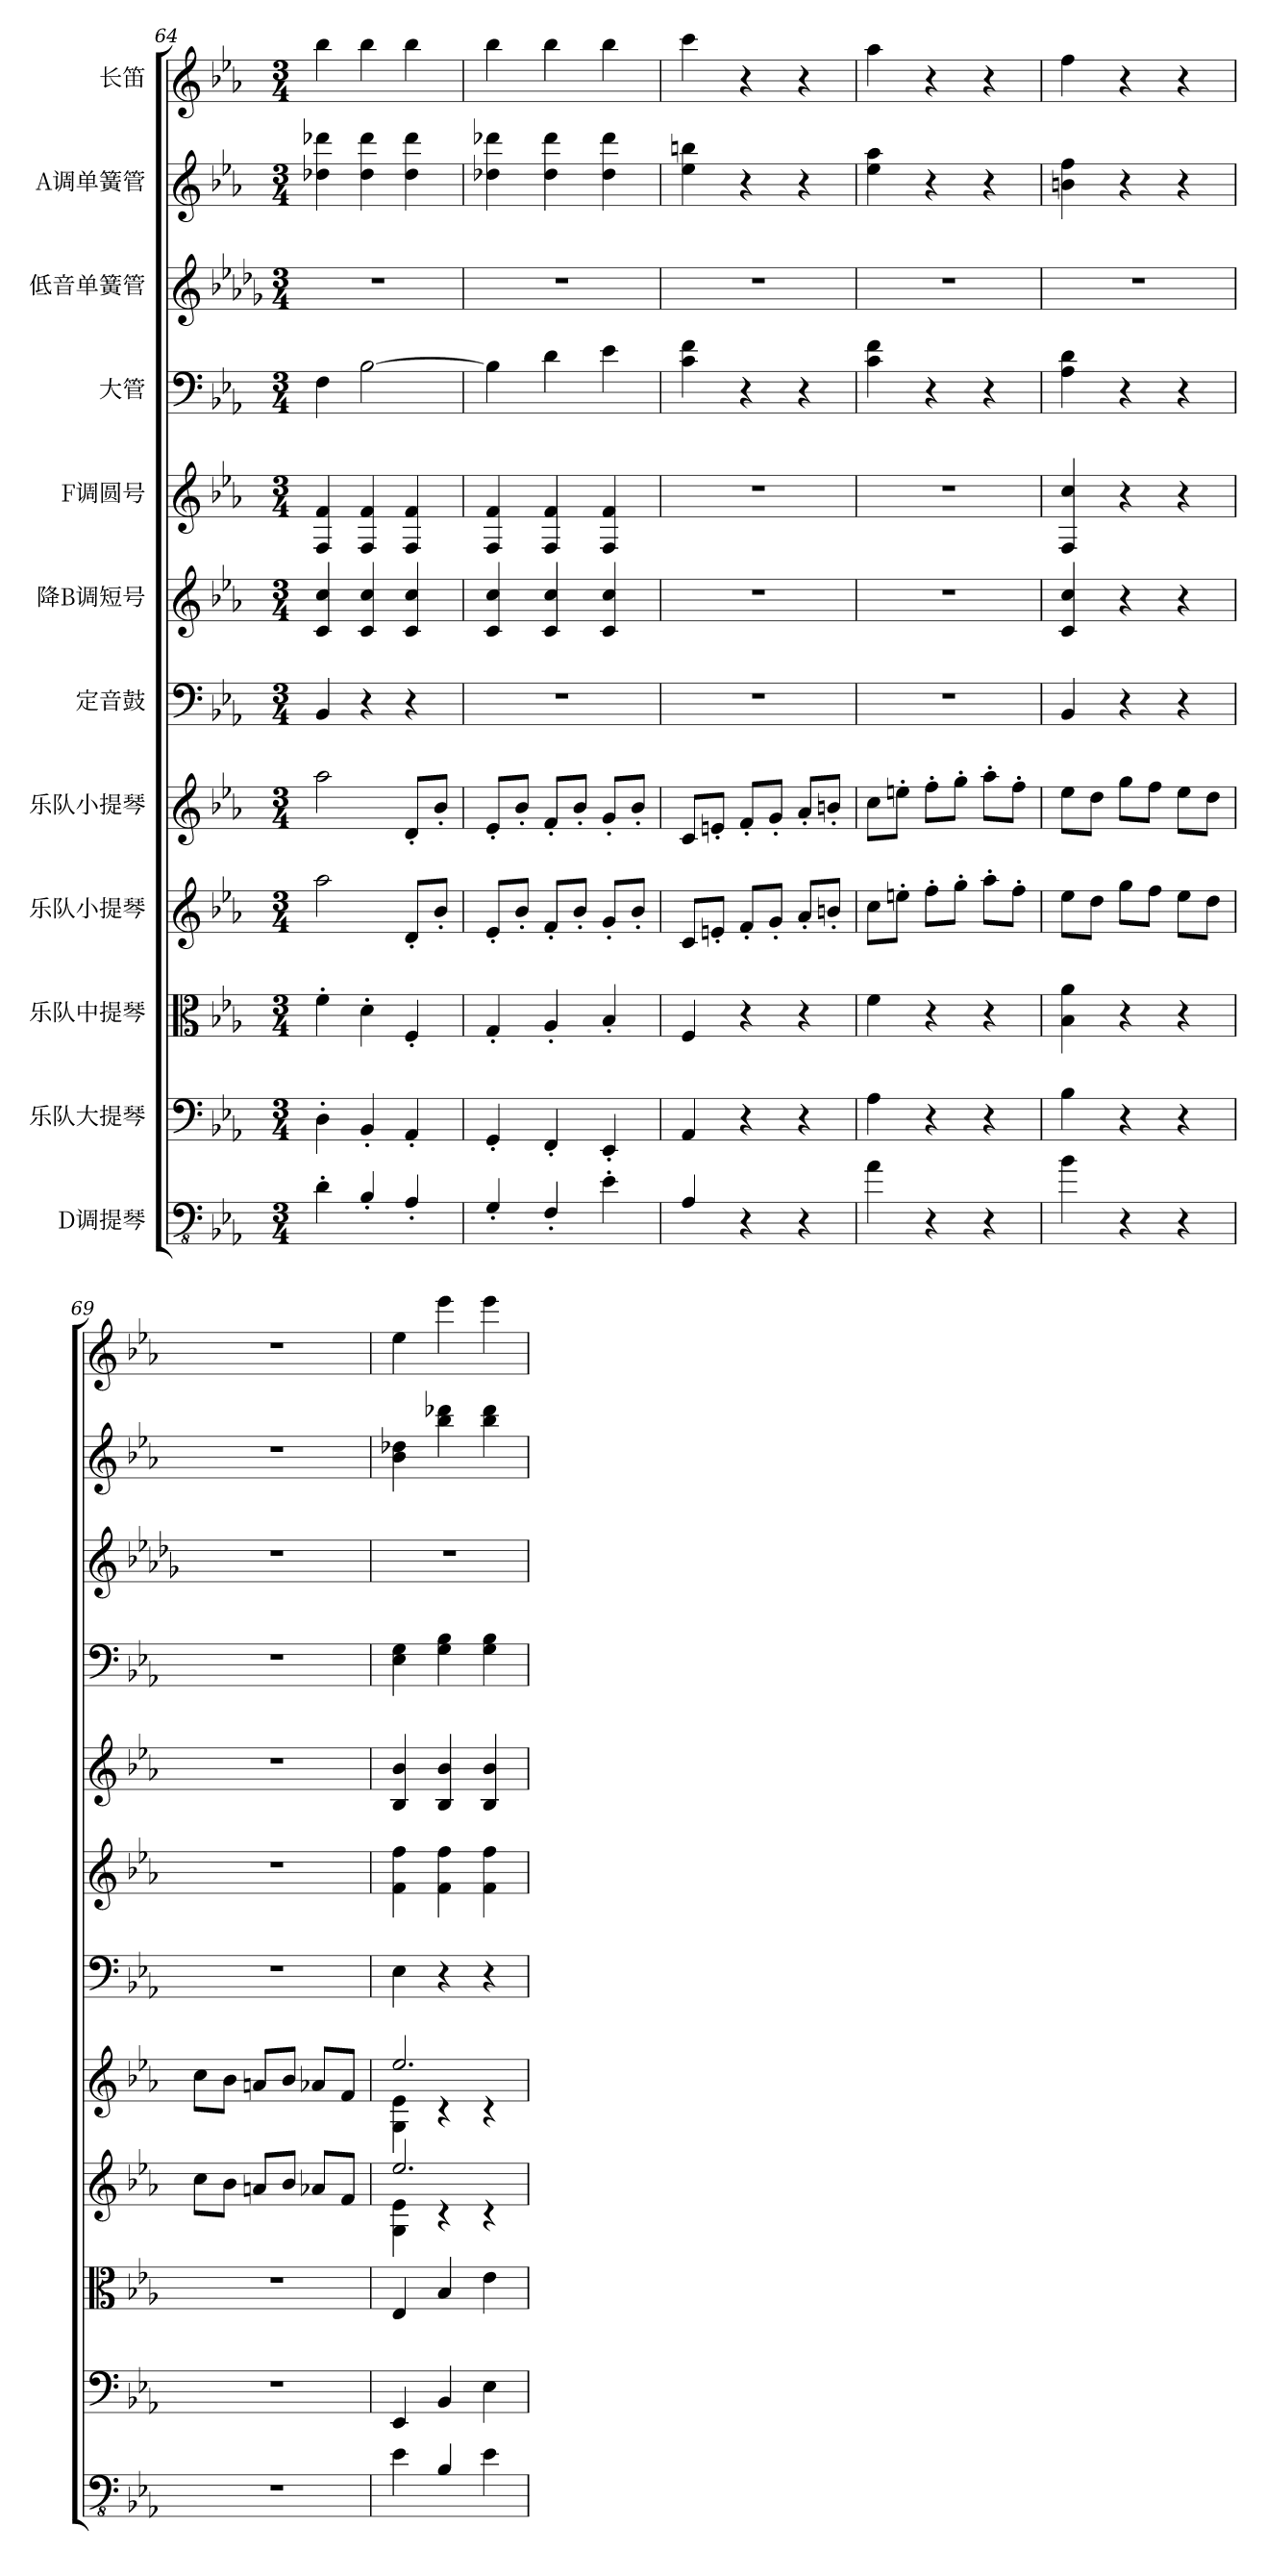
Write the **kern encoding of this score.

**kern	**kern	**kern	**kern	**kern	**kern	**kern	**kern	**kern	**kern	**kern	**kern
*part12	*part11	*part10	*part9	*part8	*part7	*part6	*part5	*part4	*part3	*part2	*part1
*staff12	*staff11	*staff10	*staff9	*staff8	*staff7	*staff6	*staff5	*staff4	*staff3	*staff2	*staff1
*I"D调提琴	*I"乐队大提琴	*I"乐队中提琴	*I"乐队小提琴	*I"乐队小提琴	*I"定音鼓	*I"降B调短号	*I"F调圆号	*I"大管	*I"低音单簧管	*I"A调单簧管	*I"长笛
*clefFv4	*clefF4	*clefC3	*clefG2	*clefG2	*clefF4	*clefG2	*clefG2	*clefF4	*clefG2	*clefG2	*clefG2
*ITrd7c12	*	*	*	*	*	*ITrd1c2	*ITrd4c7	*	*ITrd8c14	*ITrd2c3	*
*k[b-e-a-]	*k[b-e-a-]	*k[b-e-a-]	*k[b-e-a-]	*k[b-e-a-]	*k[b-e-a-]	*k[b-e-a-d-g-]	*k[b-e-a-d-]	*k[b-e-a-]	*k[b-e-a-d-g-]	*k[]	*k[b-e-a-]
*M3/4	*M3/4	*M3/4	*M3/4	*M3/4	*M3/4	*M3/4	*M3/4	*M3/4	*M3/4	*M3/4	*M3/4
=64	=64	=64	=64	=64	=64	=64	=64	=64	=64	=64	=64
4DD'\	4D'\	4f'\	2aa-\	2aa-\	4BB-/	4B-/ 4b-/	4BB-/ 4B-/	4F\	2.r	4b-X\ 4bb-X\	4bb-\
4BBB-'/	4BB-'/	4d'\	.	.	4r	4B-/ 4b-/	4BB-/ 4B-/	[2B-\	.	4b-\ 4bb-\	4bb-\
4AAA-'/	4AA-'/	4F'/	8d'/L	8d'/L	4r	4B-/ 4b-/	4BB-/ 4B-/	.	.	4b-\ 4bb-\	4bb-\
.	.	.	8b-'/J	8b-'/J	.	.	.	.	.	.	.
!!LO:PB:g=z
=65	=65	=65	=65	=65	=65	=65	=65	=65	=65	=65	=65
4GGG'/	4GG'/	4G'/	8e-'/L	8e-'/L	2.r	4B-/ 4b-/	4BB-/ 4B-/	4B-\]	2.r	4b-X\ 4bb-X\	4bb-\
.	.	.	8b-'/J	8b-'/J	.	.	.	.	.	.	.
4FFF'/	4FF'/	4A-'/	8f'/L	8f'/L	.	4B-/ 4b-/	4BB-/ 4B-/	4d\	.	4b-\ 4bb-\	4bb-\
.	.	.	8b-'/J	8b-'/J	.	.	.	.	.	.	.
4EE-'\	4EE-'/	4B-'/	8g'/L	8g'/L	.	4B-/ 4b-/	4BB-/ 4B-/	4e-\	.	4b-\ 4bb-\	4bb-\
.	.	.	8b-'/J	8b-'/J	.	.	.	.	.	.	.
=66	=66	=66	=66	=66	=66	=66	=66	=66	=66	=66	=66
*	*	*	*	*	*	*	*	*	*	*	*MM137
4AAA-/	4AA-/	4F/	8c/L	8c/L	2.r	2.r	2.r	4c\ 4f\	2.r	4cc\ 4gg#X\	4ccc\
.	.	.	8en'/J	8en'/J	.	.	.	.	.	.	.
4r	4r	4r	8f'/L	8f'/L	.	.	.	4r	.	4r	4r
.	.	.	8g'/J	8g'/J	.	.	.	.	.	.	.
4r	4r	4r	8a-'/L	8a-'/L	.	.	.	4r	.	4r	4r
.	.	.	8bn'/J	8bn'/J	.	.	.	.	.	.	.
=67	=67	=67	=67	=67	=67	=67	=67	=67	=67	=67	=67
4AA-\	4A-\	4f\	8cc\L	8cc\L	2.r	2.r	2.r	4c\ 4f\	2.r	4cc\ 4ff\	4aa-\
.	.	.	8een'\J	8een'\J	.	.	.	.	.	.	.
4r	4r	4r	8ff'\L	8ff'\L	.	.	.	4r	.	4r	4r
.	.	.	8gg'\J	8gg'\J	.	.	.	.	.	.	.
4r	4r	4r	8aa-'\L	8aa-'\L	.	.	.	4r	.	4r	4r
.	.	.	8ff'\J	8ff'\J	.	.	.	.	.	.	.
=68	=68	=68	=68	=68	=68	=68	=68	=68	=68	=68	=68
4BB-\	4B-\	4B-\ 4a-\	8ee-\L	8ee-\L	4BB-/	4B-/ 4b-/	4BB-/ 4f/	4A-\ 4d\	2.r	4g#X\ 4dd\	4ff\
.	.	.	8dd\J	8dd\J	.	.	.	.	.	.	.
4r	4r	4r	8gg\L	8gg\L	4r	4r	4r	4r	.	4r	4r
.	.	.	8ff\J	8ff\J	.	.	.	.	.	.	.
4r	4r	4r	8ee-\L	8ee-\L	4r	4r	4r	4r	.	4r	4r
.	.	.	8dd\J	8dd\J	.	.	.	.	.	.	.
=69	=69	=69	=69	=69	=69	=69	=69	=69	=69	=69	=69
*	*	*	*	*	*	*	*	*	*	*	*MM134
2.r	2.r	2.r	8cc\L	8cc\L	2.r	2.r	2.r	2.r	2.r	2.r	2.r
.	.	.	8b-\J	8b-\J	.	.	.	.	.	.	.
.	.	.	8an/L	8an/L	.	.	.	.	.	.	.
.	.	.	8b-/J	8b-/J	.	.	.	.	.	.	.
.	.	.	8a-X/L	8a-X/L	.	.	.	.	.	.	.
.	.	.	8f/J	8f/J	.	.	.	.	.	.	.
!!LO:PB:g=z
=70	=70	=70	=70	=70	=70	=70	=70	=70	=70	=70	=70
*	*	*	*	*	*	*	*	*	*	*	*MM135
*	*	*	*^	*^	*	*	*	*	*	*	*
4EE-\	4EE-/	4E-/	2.ee-/	4G\ 4e-\	2.ee-/	4G\ 4e-\	4E-\	4e-\ 4ee-\	4E-/ 4e-/	4E-\ 4G\	2.r	4g\ 4b-X\	4ee-\
4BBB-/	4BB-/	4B-/	.	4r	.	4r	4r	4e-\ 4ee-\	4E-/ 4e-/	4G\ 4B-\	.	4gg\ 4bb-X\	4eee-\
4EE-\	4E-\	4e-\	.	4r	.	4r	4r	4e-\ 4ee-\	4E-/ 4e-/	4G\ 4B-\	.	4gg\ 4bb-\	4eee-\
*	*	*	*v	*v	*	*	*	*	*	*	*	*	*
*	*	*	*	*v	*v	*	*	*	*	*	*	*
=	=	=	=	=	=	=	=	=	=	=	=
*-	*-	*-	*-	*-	*-	*-	*-	*-	*-	*-	*-
